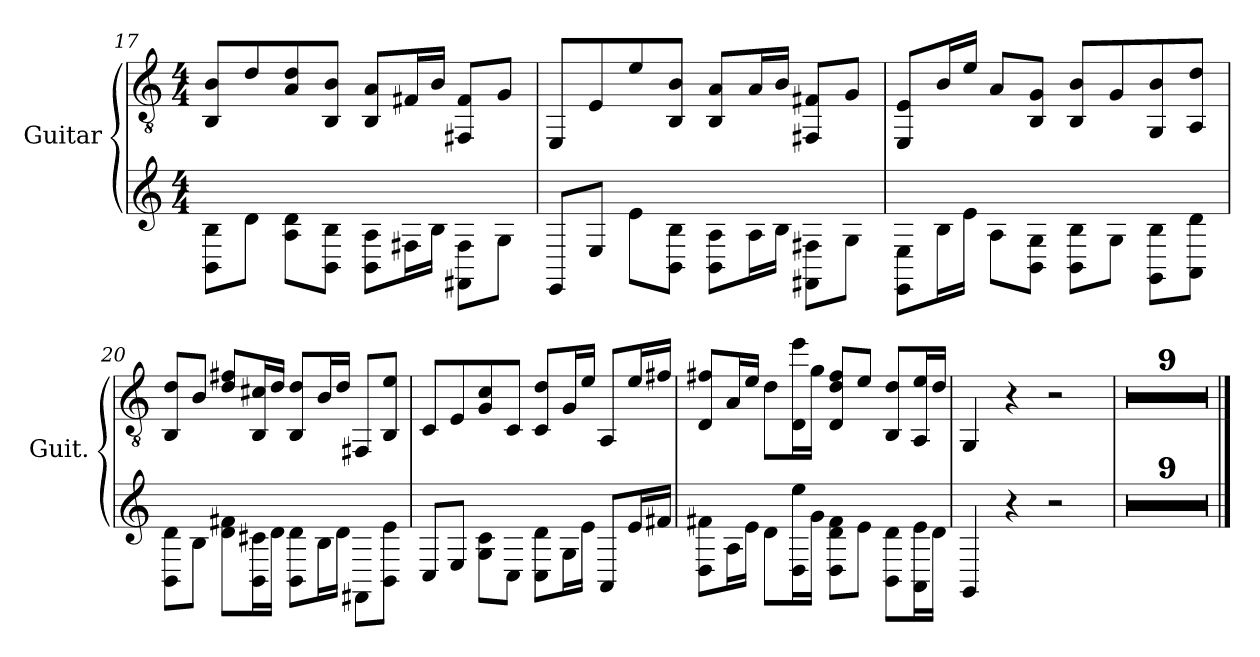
**kern	**kern
*part1	*part1
*staff2	*staff1
*I"Guitar	*
*I'Guit.	*
!!LO:LB:g=z
*	*clefGv2
*k[]	*k[]
*M4/4	*M4/4
=17	=17
8BB\ 8B\L	8BB/ 8B/L
8dJ	8d/
8A\ 8d\L	8A/ 8d/
8BB\ 8B\J	8BB/ 8B/J
8BB\ 8A\L	8BB/ 8A/L
16F#L	16F#X/L
16BJJ	16B/JJ
8FF#\ 8F#\L	8FF#X/ 8F#/L
8GJ	8G/J
=18	=18
8EEL	8EE/L
8EJ	8E/
8eL	8e/
8BB\ 8B\J	8BB/ 8B/J
8BB\ 8A\L	8BB/ 8A/L
16AL	16A/L
16BJJ	16B/JJ
8FF#\ 8F#\L	8FF#X/ 8F#X/L
8GJ	8G/J
=19	=19
8EE\ 8E\L	8EE/ 8E/L
16BL	16B/L
16eJJ	16e/JJ
8AL	8A/L
8BB\ 8G\J	8BB/ 8G/J
8BB\ 8B\L	8BB/ 8B/L
8GJ	8G/
8GG\ 8B\L	8GG/ 8B/
8AA\ 8d\J	8AA/ 8d/J
!!LO:LB:g=z
=20	=20
8BB\ 8d\L	8BB/ 8d/L
8BJ	8B/J
8d\ 8f#\L	8d/ 8f#X/L
16BB\ 16c#\L	16BB/ 16c#X/L
16dJJ	16d/JJ
8BB\ 8d\L	8BB/ 8d/L
16BL	16B/L
16dJJ	16d/JJ
8FF#L	8FF#X/L
8BB\ 8e\J	8BB/ 8e/J
=21	=21
8CL	8C/L
8EJ	8E/
8G\ 8c\L	8G/ 8c/
8CJ	8C/J
8C\ 8d\L	8C/ 8d/L
16GL	16G/L
16eJJ	16e/JJ
8AAL	8AA/L
16eL	16e/L
16f#JJ	16f#X/JJ
=22	=22
8D\ 8f#\L	8D/ 8f#X/L
16AL	16A/L
16eJJ	16e/JJ
8dL	8d\L
16D\ 16ee\L	16D\ 16ee\L
16gJJ	16g\JJ
8D\ 8d\ 8f#\L	8D/ 8d/ 8f#/L
8eJ	8e/J
8BB\ 8d\L	8BB/ 8d/L
16AA\ 16e\L	16AA/ 16e/L
16dJJ	16d/JJ
!!LO:LB:g=z
=23	=23
4GG	4GG/
4r	4r
2r	2r
=24	=24
1r	1r
=25	=25
1r	1r
=26	=26
1r	1r
=27	=27
1r	1r
=28	=28
1r	1r
=29	=29
1r	1r
=30	=30
1r	1r
=31	=31
1r	1r
=32	=32
1r	1r
==	==
*-	*-
